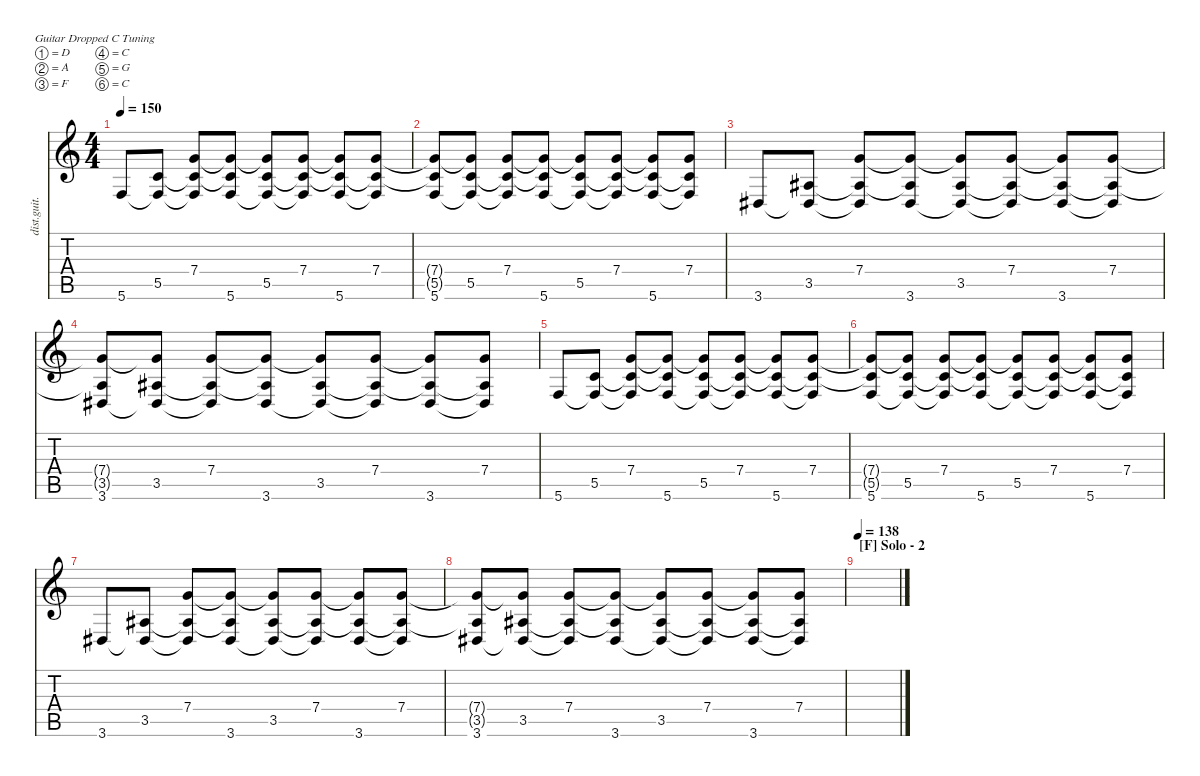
\hideDynamics
\bracketExtendMode nobrackets
\track ("Clean 1" "dist.guit.") {instrument distortionguitar}
\staff {score tabs}
\tuning (D4 A3 F3 C3 G2 C2)
\ts (4 4)
\tempo 150
\clef g2
\ks c
5.6.8{dy mf beam Up} (5.5 5.6{t}).8{beam Up} (7.4 5.6{t} 5.5{t}).8{beam Up} (5.6 7.4{t} 5.5{t}).8{beam Up} (5.5 7.4{t} 5.6{t}).8{beam Up} (7.4 5.5{t} 5.6{t}).8{beam Up} (5.6 5.5{t} 7.4{t}).8{beam Up} (7.4 5.6{t} 5.5{t}).8{beam Up} |
(5.6 5.5{t} 7.4{t}).8{beam Up} (5.5 5.6{t} 7.4{t}).8{beam Up} (7.4 5.6{t} 5.5{t}).8{beam Up} (5.6 7.4{t} 5.5{t}).8{beam Up} (5.5 7.4{t} 5.6{t}).8{beam Up} (7.4 5.5{t} 5.6{t}).8{beam Up} (5.6 5.5{t} 7.4{t}).8{beam Up} (7.4 5.6{t} 5.5{t}).8{beam Up} |
3.6{acc #}.8{beam Up} (3.5{acc #} 3.6{t acc #}).8{beam Up} (7.4 3.6{t acc #} 3.5{t acc #}).8{beam Up} (3.6{acc #} 7.4{t} 3.5{t acc #}).8{beam Up} (3.5{acc #} 7.4{t} 3.6{t acc #}).8{beam Up} (7.4 3.5{t acc #} 3.6{t acc #}).8{beam Up} (3.6{acc #} 3.5{t acc #} 7.4{t}).8{beam Up} (7.4 3.6{t acc #} 3.5{t acc #}).8{beam Up} |
(3.6{acc #} 3.5{t acc #} 7.4{t}).8{beam Up} (3.5{acc #} 3.6{t acc #} 7.4{t}).8{beam Up} (7.4 3.6{t acc #} 3.5{t acc #}).8{beam Up} (3.6{acc #} 7.4{t} 3.5{t acc #}).8{beam Up} (3.5{acc #} 7.4{t} 3.6{t acc #}).8{beam Up} (7.4 3.5{t acc #} 3.6{t acc #}).8{beam Up} (3.6{acc #} 3.5{t acc #} 7.4{t}).8{beam Up} (7.4 3.6{t acc #} 3.5{t acc #}).8{beam Up} |
5.6.8{beam Up} (5.5 5.6{t}).8{beam Up} (7.4 5.6{t} 5.5{t}).8{beam Up} (5.6 7.4{t} 5.5{t}).8{beam Up} (5.5 7.4{t} 5.6{t}).8{beam Up} (7.4 5.5{t} 5.6{t}).8{beam Up} (5.6 5.5{t} 7.4{t}).8{beam Up} (7.4 5.6{t} 5.5{t}).8{beam Up} |
(5.6 5.5{t} 7.4{t}).8{beam Up} (5.5 5.6{t} 7.4{t}).8{beam Up} (7.4 5.6{t} 5.5{t}).8{beam Up} (5.6 7.4{t} 5.5{t}).8{beam Up} (5.5 7.4{t} 5.6{t}).8{beam Up} (7.4 5.5{t} 5.6{t}).8{beam Up} (5.6 5.5{t} 7.4{t}).8{beam Up} (7.4 5.6{t} 5.5{t}).8{beam Up} |
3.6{acc #}.8{beam Up} (3.5{acc #} 3.6{t acc #}).8{beam Up} (7.4 3.6{t acc #} 3.5{t acc #}).8{beam Up} (3.6{acc #} 7.4{t} 3.5{t acc #}).8{beam Up} (3.5{acc #} 7.4{t} 3.6{t acc #}).8{beam Up} (7.4 3.5{t acc #} 3.6{t acc #}).8{beam Up} (3.6{acc #} 3.5{t acc #} 7.4{t}).8{beam Up} (7.4 3.6{t acc #} 3.5{t acc #}).8{beam Up} |
(3.6{acc #} 3.5{t acc #} 7.4{t}).8{beam Up} (3.5{acc #} 3.6{t acc #} 7.4{t}).8{beam Up} (7.4 3.6{t acc #} 3.5{t acc #}).8{beam Up} (3.6{acc #} 7.4{t} 3.5{t acc #}).8{beam Up} (3.5{acc #} 7.4{t} 3.6{t acc #}).8{beam Up} (7.4 3.5{t acc #} 3.6{t acc #}).8{beam Up} (3.6{acc #} 3.5{t acc #} 7.4{t}).8{beam Up} (7.4 3.6{t acc #} 3.5{t acc #}).8{beam Up} |
\section ("F" "Solo - 2")
\tempo 138
